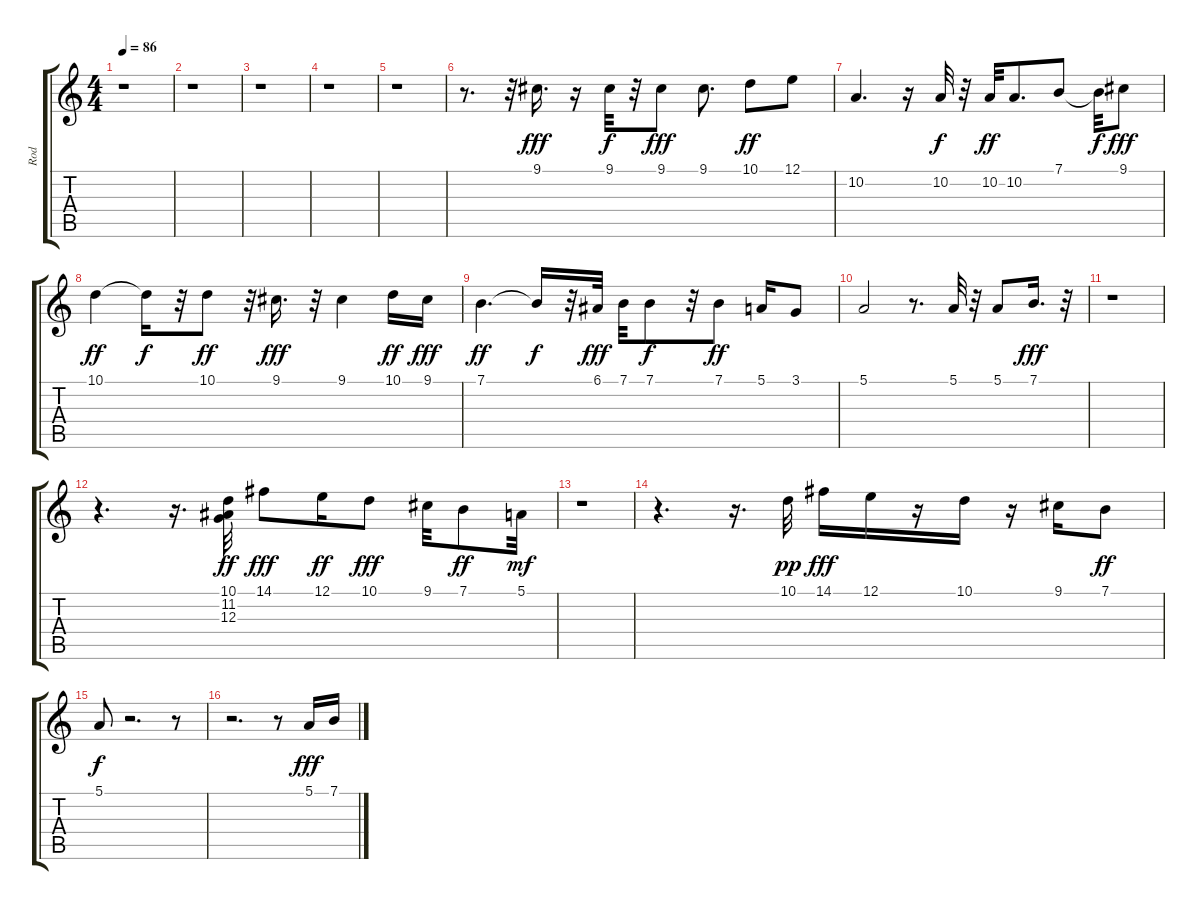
\track ("Rod" "Rod") {instrument lead3calliope}
\staff {score tabs}
\tuning (E4 B3 G3 D3 A2 E2) {hide}
\ts (4 4)
\tempo 86
\clef g2
\ks c
r.1{dy f} |
r.1 |
r.1 |
r.1 |
r.1 |
r.8{d} r.32 9.1.16{d dy fff} r.16 9.1.32{dy f} r.32 9.1.8{dy fff} 9.1.8{d} 10.1.8{dy ff} 12.1.8 |
10.2.4{d} r.16 10.2.32{dy f} r.32 10.2.32{dy ff} 10.2.8{d} 7.1.8 7.1{t}.32{dy f} 9.1.8{dy fff} |
10.1.4{dy ff} 10.1{t}.16{dy f} r.32 10.1.8{dy ff} r.32 9.1.16{d dy fff} r.32 9.1.4 10.1.16{dy ff} 9.1.16{dy fff} |
7.1.4{d dy ff} 7.1{t}.16{dy f} r.32 6.1.32{dy fff} 7.1.32 7.1.8{dy f} r.32 7.1.8{dy ff} 5.1.16 3.1.8 |
5.1.2 r.8{d} 5.1.32 r.32 5.1.8 7.1.16{d dy fff} r.32 |
r.1 |
r.4{d} r.16{d} (10.1 11.2 12.3).32{dy ff} 14.1.8{dy fff} 12.1.16{dy ff} 10.1.8{dy fff} 9.1.32 7.1.8{dy ff} 5.1.32{dy mf} |
r.1 |
r.4{d} r.16{d} 10.1.32{dy pp} 14.1.16{dy fff} 12.1.16 r.16 10.1.16 r.16 9.1.16 7.1.8{dy ff} |
5.1.8{dy f} r.2{d} r.8 |
r.2{d} r.8 5.1.16{dy fff} 7.1.16
